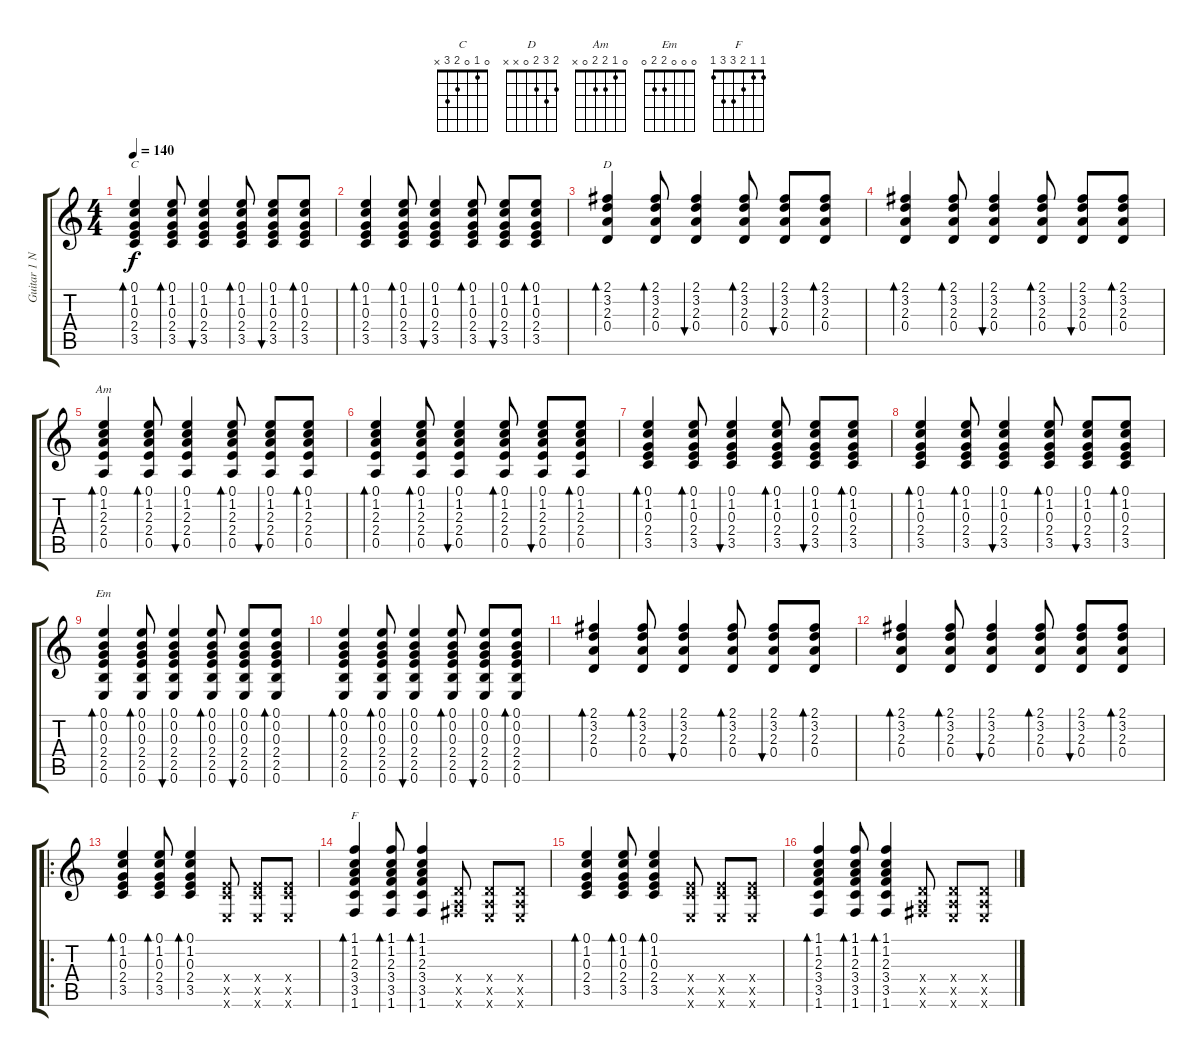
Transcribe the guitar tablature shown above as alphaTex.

\track ("Guitar 1 Nitay" "Guitar 1 N") {instrument acousticguitarsteel}
\staff {score tabs}
\tuning (E4 B3 G3 D3 A2 E2) {hide}
\chord ("C" 0 1 0 2 3 x)
\chord ("D" 2 3 2 0 x x)
\chord ("Am" 0 1 2 2 0 x)
\chord ("Em" 0 0 0 2 2 0)
\chord ("F" 1 1 2 3 3 1)
\ts (4 4)
\tempo 140
\clef g2
\ks c
(0.1 1.2 0.3 2.4 3.5).4{bd 30 ch "C" dy f} (0.1 1.2 0.3 2.4 3.5).8{bd 30} (0.1 1.2 0.3 2.4 3.5).4{bu 30} (0.1 1.2 0.3 2.4 3.5).8{bd 30} (0.1 1.2 0.3 2.4 3.5).8{bu 30} (0.1 1.2 0.3 2.4 3.5).8{bd 30} |
(0.1 1.2 0.3 2.4 3.5).4{bd 30} (0.1 1.2 0.3 2.4 3.5).8{bd 30} (0.1 1.2 0.3 2.4 3.5).4{bu 30} (0.1 1.2 0.3 2.4 3.5).8{bd 30} (0.1 1.2 0.3 2.4 3.5).8{bu 30} (0.1 1.2 0.3 2.4 3.5).8{bd 30} |
(2.1 3.2 2.3 0.4).4{bd 30 ch "D"} (2.1 3.2 2.3 0.4).8{bd 30} (2.1 3.2 2.3 0.4).4{bu 30} (2.1 3.2 2.3 0.4).8{bd 30} (2.1 3.2 2.3 0.4).8{bu 30} (2.1 3.2 2.3 0.4).8{bd 30} |
(2.1 3.2 2.3 0.4).4{bd 30} (2.1 3.2 2.3 0.4).8{bd 30} (2.1 3.2 2.3 0.4).4{bu 30} (2.1 3.2 2.3 0.4).8{bd 30} (2.1 3.2 2.3 0.4).8{bu 30} (2.1 3.2 2.3 0.4).8{bd 30} |
(0.1 1.2 2.3 2.4 0.5).4{bd 30 ch "Am"} (0.1 1.2 2.3 2.4 0.5).8{bd 30} (0.1 1.2 2.3 2.4 0.5).4{bu 30} (0.1 1.2 2.3 2.4 0.5).8{bd 30} (0.1 1.2 2.3 2.4 0.5).8{bu 30} (0.1 1.2 2.3 2.4 0.5).8{bd 30} |
(0.1 1.2 2.3 2.4 0.5).4{bd 30} (0.1 1.2 2.3 2.4 0.5).8{bd 30} (0.1 1.2 2.3 2.4 0.5).4{bu 30} (0.1 1.2 2.3 2.4 0.5).8{bd 30} (0.1 1.2 2.3 2.4 0.5).8{bu 30} (0.1 1.2 2.3 2.4 0.5).8{bd 30} |
(0.1 1.2 0.3 2.4 3.5).4{bd 30} (0.1 1.2 0.3 2.4 3.5).8{bd 30} (0.1 1.2 0.3 2.4 3.5).4{bu 30} (0.1 1.2 0.3 2.4 3.5).8{bd 30} (0.1 1.2 0.3 2.4 3.5).8{bu 30} (0.1 1.2 0.3 2.4 3.5).8{bd 30} |
(0.1 1.2 0.3 2.4 3.5).4{bd 30} (0.1 1.2 0.3 2.4 3.5).8{bd 30} (0.1 1.2 0.3 2.4 3.5).4{bu 30} (0.1 1.2 0.3 2.4 3.5).8{bd 30} (0.1 1.2 0.3 2.4 3.5).8{bu 30} (0.1 1.2 0.3 2.4 3.5).8{bd 30} |
(0.1 0.2 0.3 2.4 2.5 0.6).4{bd 30 ch "Em"} (0.1 0.2 0.3 2.4 2.5 0.6).8{bd 30} (0.1 0.2 0.3 2.4 2.5 0.6).4{bu 30} (0.1 0.2 0.3 2.4 2.5 0.6).8{bd 30} (0.1 0.2 0.3 2.4 2.5 0.6).8{bu 30} (0.1 0.2 0.3 2.4 2.5 0.6).8{bd 30} |
(0.1 0.2 0.3 2.4 2.5 0.6).4{bd 30} (0.1 0.2 0.3 2.4 2.5 0.6).8{bd 30} (0.1 0.2 0.3 2.4 2.5 0.6).4{bu 30} (0.1 0.2 0.3 2.4 2.5 0.6).8{bd 30} (0.1 0.2 0.3 2.4 2.5 0.6).8{bu 30} (0.1 0.2 0.3 2.4 2.5 0.6).8{bd 30} |
(2.1 3.2 2.3 0.4).4{bd 30} (2.1 3.2 2.3 0.4).8{bd 30} (2.1 3.2 2.3 0.4).4{bu 30} (2.1 3.2 2.3 0.4).8{bd 30} (2.1 3.2 2.3 0.4).8{bu 30} (2.1 3.2 2.3 0.4).8{bd 30} |
(2.1 3.2 2.3 0.4).4{bd 30} (2.1 3.2 2.3 0.4).8{bd 30} (2.1 3.2 2.3 0.4).4{bu 30} (2.1 3.2 2.3 0.4).8{bd 30} (2.1 3.2 2.3 0.4).8{bu 30} (2.1 3.2 2.3 0.4).8{bd 30} |
\ro
(0.1 1.2 0.3 2.4 3.5).4{bd 30} (0.1 1.2 0.3 2.4 3.5).8{bd 30} (0.1 1.2 0.3 2.4 3.5).4{bd 30} (2.4{x} 3.5{x} 0.6{x}).8 (2.4{x} 3.5{x} 0.6{x}).8 (2.4{x} 3.5{x} 0.6{x}).8 |
(1.1 1.2 2.3 3.4 3.5 1.6).4{bd 30 ch "F"} (1.1 1.2 2.3 3.4 3.5 1.6).8{bd 30} (1.1 1.2 2.3 3.4 3.5 1.6).4{bd 30} (0.4{x} 0.5{x} 2.6{x}).8 (0.4{x} 0.5{x} 0.6{x}).8 (0.4{x} 0.5{x} 0.6{x}).8 |
(0.1 1.2 0.3 2.4 3.5).4{bd 30} (0.1 1.2 0.3 2.4 3.5).8{bd 30} (0.1 1.2 0.3 2.4 3.5).4{bd 30} (2.4{x} 3.5{x} 0.6{x}).8 (2.4{x} 3.5{x} 0.6{x}).8 (2.4{x} 3.5{x} 0.6{x}).8 |
(1.1 1.2 2.3 3.4 3.5 1.6).4{bd 30} (1.1 1.2 2.3 3.4 3.5 1.6).8{bd 30} (1.1 1.2 2.3 3.4 3.5 1.6).4{bd 30} (0.4{x} 0.5{x} 2.6{x}).8 (0.4{x} 0.5{x} 0.6{x}).8 (0.4{x} 0.5{x} 0.6{x}).8
